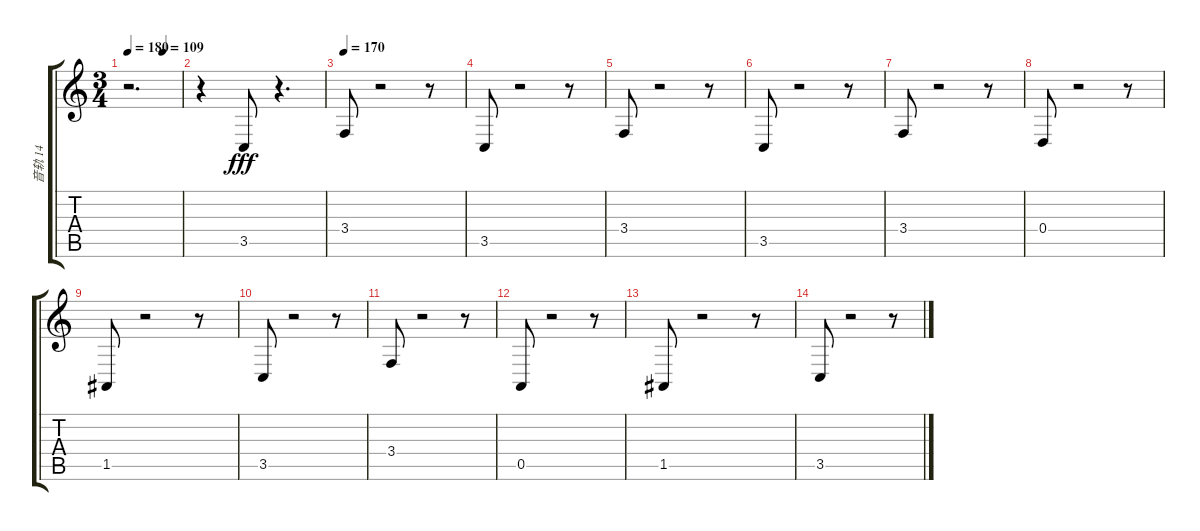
\track ("音轨 14" "音轨 14") {instrument stringensemble1}
\staff {score tabs}
\tuning (E4 B3 G3 D3 A2 E2) {hide}
\ts (3 4)
\tempo 180
\tempo (109 0.6527777777777778)
\clef g2
\ks c
r.2{d dy fff} |
r.4 3.5.8 r.4{d} |
\tempo 170
3.4.8 r.2 r.8 |
3.5.8 r.2 r.8 |
3.4.8 r.2 r.8 |
3.5.8 r.2 r.8 |
3.4.8 r.2 r.8 |
0.4.8 r.2 r.8 |
1.5.8 r.2 r.8 |
3.5.8 r.2 r.8 |
3.4.8 r.2 r.8 |
0.5.8 r.2 r.8 |
1.5.8 r.2 r.8 |
3.5.8 r.2 r.8
